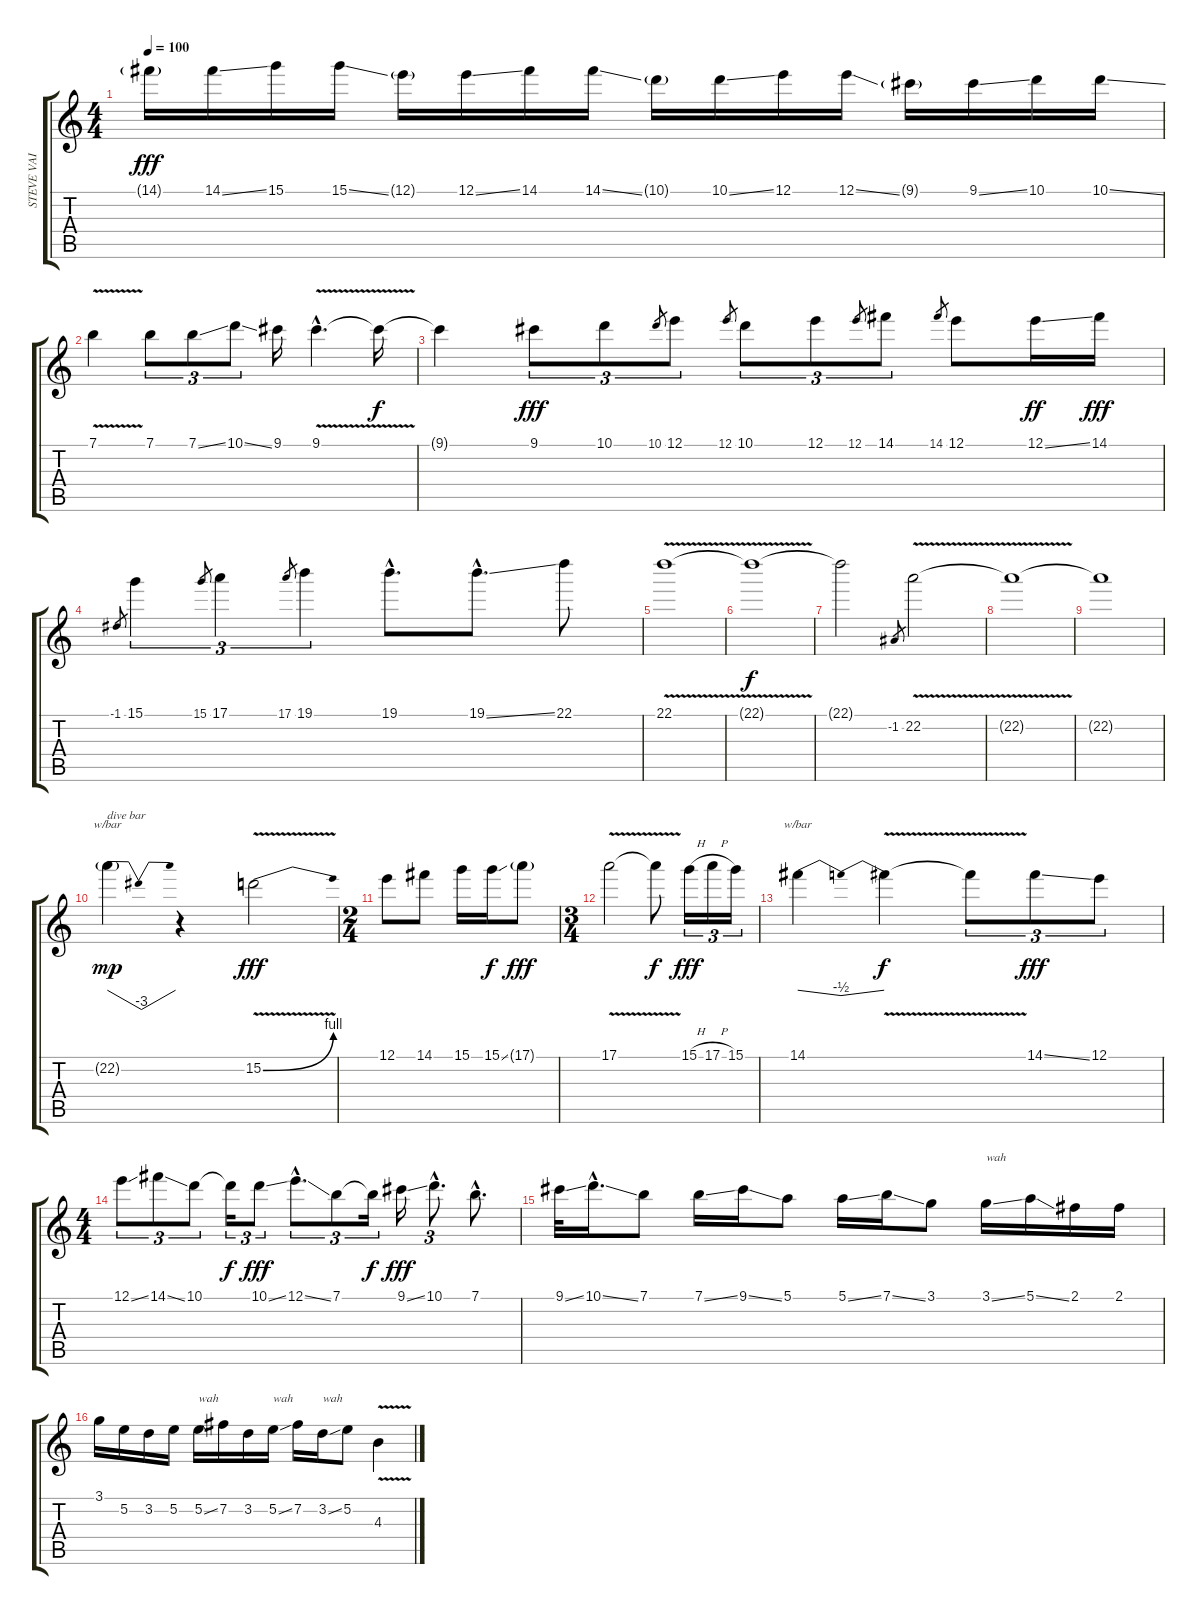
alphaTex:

\track ("STEVE VAI" "STEVE VAI") {instrument overdrivenguitar}
\staff {score tabs}
\tuning (E4 B3 G3 D3 A2 E2) {hide}
\ts (4 4)
\tempo 100
\clef g2
\ks c
14.1{g}.16{dy fff} 14.1{ss}.16 15.1.16 15.1{ss}.16 12.1{g}.16 12.1{ss}.16 14.1.16 14.1{ss}.16 10.1{g}.16 10.1{ss}.16 12.1.16 12.1{ss}.16 9.1{g}.16 9.1{ss}.16 10.1.16 10.1{ss}.16 |
7.1{v}.4 7.1.8{tu (3 2)} 7.1{ss}.8{tu (3 2)} 10.1{ss}.8{tu (3 2)} 9.1.16 9.1{v hac}.4{d} 9.1{t}.16{dy f} |
9.1{t}.4 9.1.8{tu (3 2) dy fff} 10.1.8{tu (3 2)} 10.1.8{gr} 12.1.8{tu (3 2)} 12.1.8{gr} 10.1.8{tu (3 2)} 12.1.8{tu (3 2)} 12.1.8{gr} 14.1.8{tu (3 2)} 14.1.8{gr} 12.1.8 12.1{ss}.16{dy ff} 14.1.16{dy fff} |
-1.1.8{gr} 15.1.4{tu (3 2)} 15.1.8{gr} 17.1.4{tu (3 2)} 17.1.8{gr} 19.1.4{tu (3 2)} 19.1{hac}.8{d} 19.1{ss hac}.8{d} 22.1.8 |
22.1{v}.1 |
22.1{t}.1{dy f} |
22.1{t}.2 -1.2.8{gr} 22.2{v}.2 |
22.2{t}.1 |
22.2{t}.1 |
22.2{g}.4{tbe (dip default 0 0 30 -12 60 0) txt "dive bar" dy mp volume 0} r.4{volume 16} 15.2{be (bend 0 0 60 4) v}.2{dy fff} |
\ts (2 4)
12.1.8 14.1.8 15.1.16 15.1{ss}.16{dy f} 17.1{g}.8{dy fff} |
\ts (3 4)
17.1{v}.2 17.1{t}.8{dy f} 15.1{h}.16{tu (3 2) dy fff} 17.1{h}.16{tu (3 2)} 15.1.16{tu (3 2)} |
14.1.4{tbe (dip default 0 0 30 -2 60 0) volume 0} 14.1{v t}.4{dy f} 14.1{t}.8{tu (3 2)} 14.1{ss}.8{tu (3 2) dy fff volume 16} 12.1.8{tu (3 2)} |
\ts (4 4)
12.1{ss}.8{tu (3 2)} 14.1{ss}.8{tu (3 2)} 10.1.8{tu (3 2)} 10.1{t}.16{tu (3 2) dy f} 10.1{ss}.8{tu (3 2) dy fff} 12.1{ss hac}.8{d tu (3 2)} 7.1.8{tu (3 2)} 7.1{t}.16{tu (3 2) dy f} 9.1{ss}.16{dy fff} 10.1{hac}.8{d tu (3 2)} 7.1{hac}.8{d} |
9.1{ss}.32 10.1{ss hac}.16{d} 7.1.8 7.1{ss}.16 9.1{ss}.16 5.1.8 5.1{ss}.16 7.1{ss}.16 3.1.8 3.1{ss}.16{txt "wah"} 5.1{ss}.16 2.1.16 2.1.16 |
3.1.16 5.2.16 3.2.16 5.2.16 5.2{ss}.16{txt "wah"} 7.2.16 3.2.16 5.2{ss}.16{txt "wah"} 7.2.16 3.2{ss}.16{txt "wah"} 5.2.8 4.3{v}.4
